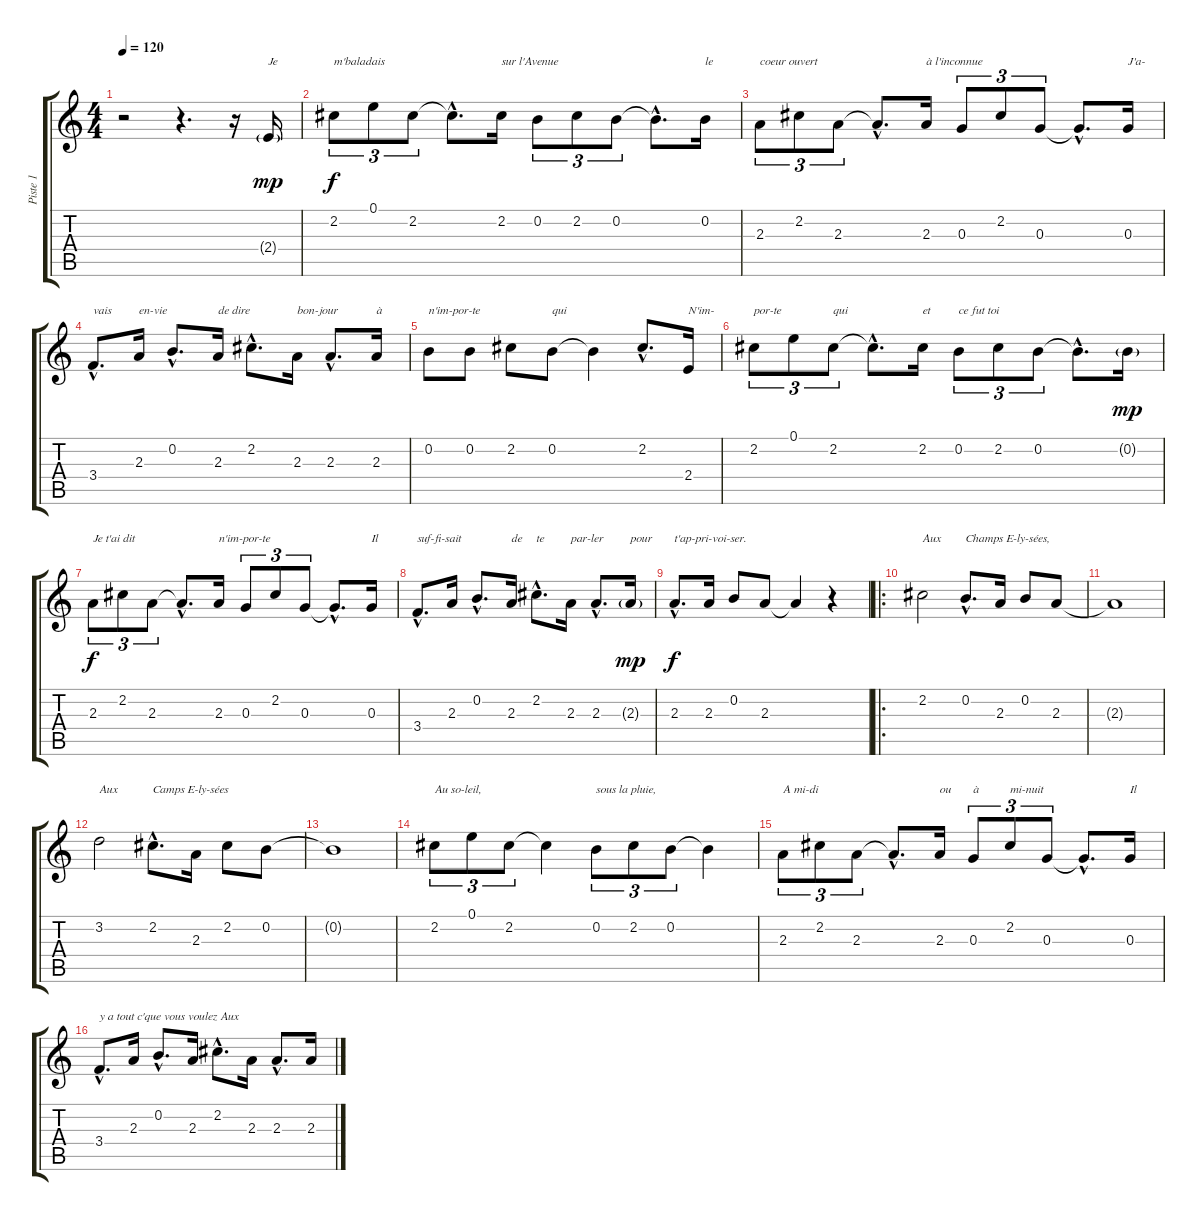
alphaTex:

\track ("Piste 1" "Piste 1") {instrument acousticguitarsteel}
\staff {score tabs}
\tuning (E4 B3 G3 D3 A2 E2) {hide}
\ts (4 4)
\tempo 120
\clef g2
\ks c
r.2{dy mp instrument acousticguitarsteel} r.4{d} r.16 2.4{g}.16{txt "Je"} |
2.2.8{tu (3 2) txt "m'baladais" dy f} 0.1.8{tu (3 2)} 2.2.8{tu (3 2)} 2.2{hac t}.8{d} 2.2.16{txt "sur l'Avenue"} 0.2.8{tu (3 2)} 2.2.8{tu (3 2)} 0.2.8{tu (3 2)} 0.2{hac t}.8{d} 0.2.16{txt "le"} |
2.3.8{tu (3 2) txt "coeur ouvert"} 2.2.8{tu (3 2)} 2.3.8{tu (3 2)} 2.3{hac t}.8{d} 2.3.16{txt "à l'inconnue"} 0.3.8{tu (3 2)} 2.2.8{tu (3 2)} 0.3.8{tu (3 2)} 0.3{hac t}.8{d} 0.3.16{txt "J'a-"} |
3.4{hac}.8{d txt "vais"} 2.3.16{txt "en-vie"} 0.2{hac}.8{d} 2.3.16{txt "de dire"} 2.2{hac}.8{d} 2.3.16{txt "bon-jour"} 2.3{hac}.8{d} 2.3.16{txt "à"} |
0.2.8{txt "n'im-por-te"} 0.2.8 2.2.8 0.2.8{txt "qui"} 0.2{t}.4 2.2{hac}.8{d} 2.4.16{txt "N'im-"} |
2.2.8{tu (3 2) txt "por-te"} 0.1.8{tu (3 2)} 2.2.8{tu (3 2) txt "qui"} 2.2{hac t}.8{d} 2.2.16{txt "et"} 0.2.8{tu (3 2) txt "ce fut toi"} 2.2.8{tu (3 2)} 0.2.8{tu (3 2)} 0.2{hac t}.8{d} 0.2{g}.16{dy mp} |
2.3.8{tu (3 2) txt "Je t'ai dit" dy f} 2.2.8{tu (3 2)} 2.3.8{tu (3 2)} 2.3{hac t}.8{d} 2.3.16{txt "n'im-por-te"} 0.3.8{tu (3 2)} 2.2.8{tu (3 2)} 0.3.8{tu (3 2)} 0.3{hac t}.8{d} 0.3.16{txt "Il"} |
3.4{hac}.8{d txt "suf-fi-sait"} 2.3.16 0.2{hac}.8{d} 2.3.16{txt "de"} 2.2{hac}.8{d txt "te"} 2.3.16{txt "par-ler"} 2.3{hac}.8{d} 2.3{g}.16{txt "pour" dy mp} |
2.3{hac}.8{d txt "t'ap-pri-voi-ser." dy f} 2.3.16 0.2.8 2.3.8 2.3{t}.4 r.4 |
\ro
2.2.2{txt "Aux"} 0.2{hac}.8{d txt "Champs E-ly-sées,"} 2.3.16 0.2.8 2.3.8 |
2.3{t}.1 |
3.2.2{txt "Aux"} 2.2{hac}.8{d txt "Camps E-ly-sées"} 2.3.16 2.2.8 0.2.8 |
0.2{t}.1 |
2.2.8{tu (3 2) txt "Au so-leil,"} 0.1.8{tu (3 2)} 2.2.8{tu (3 2)} 2.2{t}.4 0.2.8{tu (3 2) txt "sous la pluie,"} 2.2.8{tu (3 2)} 0.2.8{tu (3 2)} 0.2{t}.4 |
2.3.8{tu (3 2) txt "A mi-di"} 2.2.8{tu (3 2)} 2.3.8{tu (3 2)} 2.3{hac t}.8{d} 2.3.16{txt "ou"} 0.3.8{tu (3 2) txt "à"} 2.2.8{tu (3 2) txt "mi-nuit"} 0.3.8{tu (3 2)} 0.3{hac t}.8{d} 0.3.16{txt "Il"} |
3.4{hac}.8{d txt "y a tout c'que vous voulez Aux"} 2.3.16 0.2{hac}.8{d} 2.3.16 2.2{hac}.8{d} 2.3.16 2.3{hac}.8{d} 2.3.16
